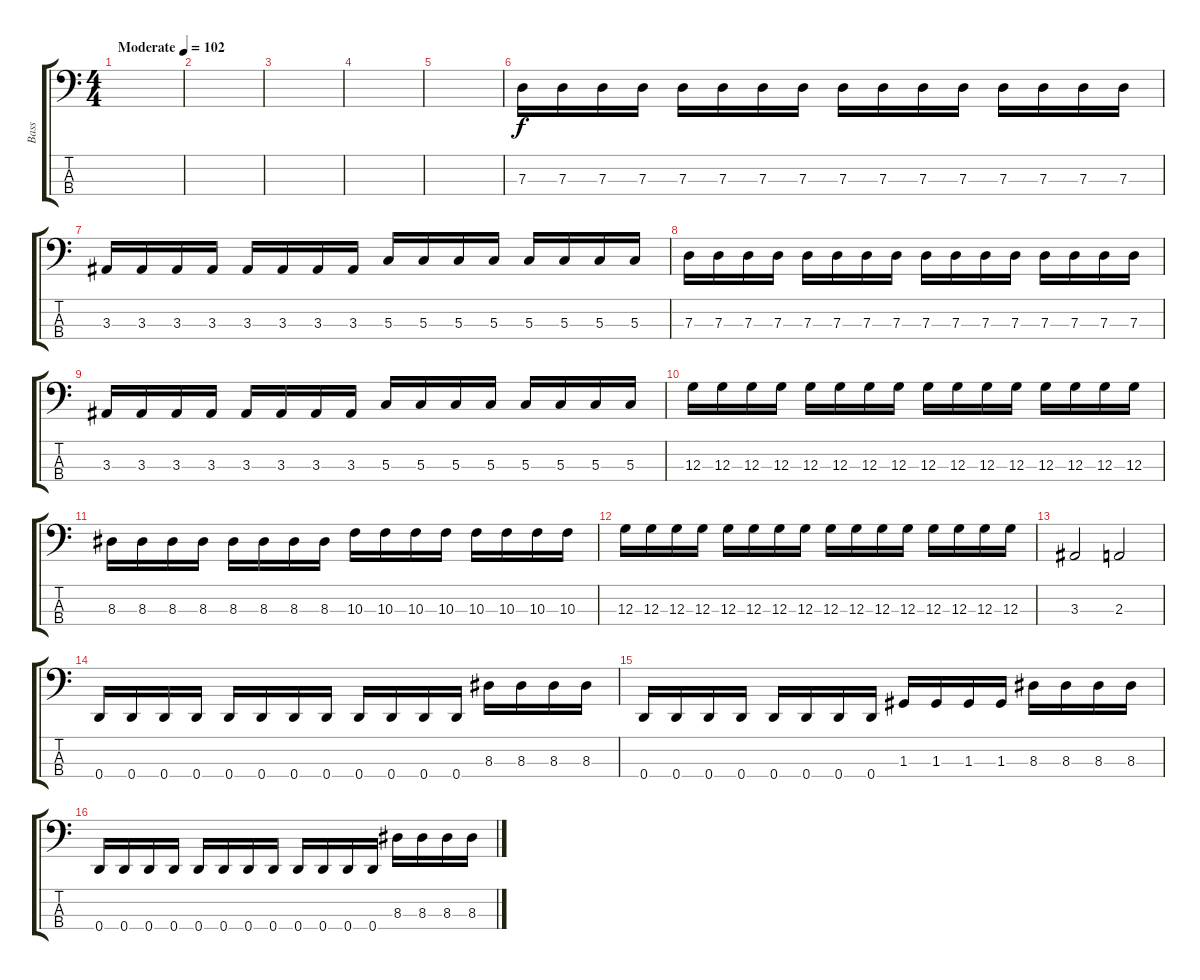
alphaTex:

\track ("Bass" "Bass") {instrument electricbasspick}
\staff {score tabs}
\tuning (F2 C2 G1 D1) {hide}
\ts (4 4)
\tempo (102 "Moderate")
\clef f4
\ks c
|
|
|
|
|
7.3.16 7.3.16 7.3.16 7.3.16 7.3.16 7.3.16 7.3.16 7.3.16 7.3.16 7.3.16 7.3.16 7.3.16 7.3.16 7.3.16 7.3.16 7.3.16 |
3.3.16 3.3.16 3.3.16 3.3.16 3.3.16 3.3.16 3.3.16 3.3.16 5.3.16 5.3.16 5.3.16 5.3.16 5.3.16 5.3.16 5.3.16 5.3.16 |
7.3.16 7.3.16 7.3.16 7.3.16 7.3.16 7.3.16 7.3.16 7.3.16 7.3.16 7.3.16 7.3.16 7.3.16 7.3.16 7.3.16 7.3.16 7.3.16 |
3.3.16 3.3.16 3.3.16 3.3.16 3.3.16 3.3.16 3.3.16 3.3.16 5.3.16 5.3.16 5.3.16 5.3.16 5.3.16 5.3.16 5.3.16 5.3.16 |
12.3.16 12.3.16 12.3.16 12.3.16 12.3.16 12.3.16 12.3.16 12.3.16 12.3.16 12.3.16 12.3.16 12.3.16 12.3.16 12.3.16 12.3.16 12.3.16 |
8.3.16 8.3.16 8.3.16 8.3.16 8.3.16 8.3.16 8.3.16 8.3.16 10.3.16 10.3.16 10.3.16 10.3.16 10.3.16 10.3.16 10.3.16 10.3.16 |
12.3.16 12.3.16 12.3.16 12.3.16 12.3.16 12.3.16 12.3.16 12.3.16 12.3.16 12.3.16 12.3.16 12.3.16 12.3.16 12.3.16 12.3.16 12.3.16 |
3.3.2 2.3.2 |
0.4.16 0.4.16 0.4.16 0.4.16 0.4.16 0.4.16 0.4.16 0.4.16 0.4.16 0.4.16 0.4.16 0.4.16 8.3.16 8.3.16 8.3.16 8.3.16 |
0.4.16 0.4.16 0.4.16 0.4.16 0.4.16 0.4.16 0.4.16 0.4.16 1.3.16 1.3.16 1.3.16 1.3.16 8.3.16 8.3.16 8.3.16 8.3.16 |
0.4.16 0.4.16 0.4.16 0.4.16 0.4.16 0.4.16 0.4.16 0.4.16 0.4.16 0.4.16 0.4.16 0.4.16 8.3.16 8.3.16 8.3.16 8.3.16
